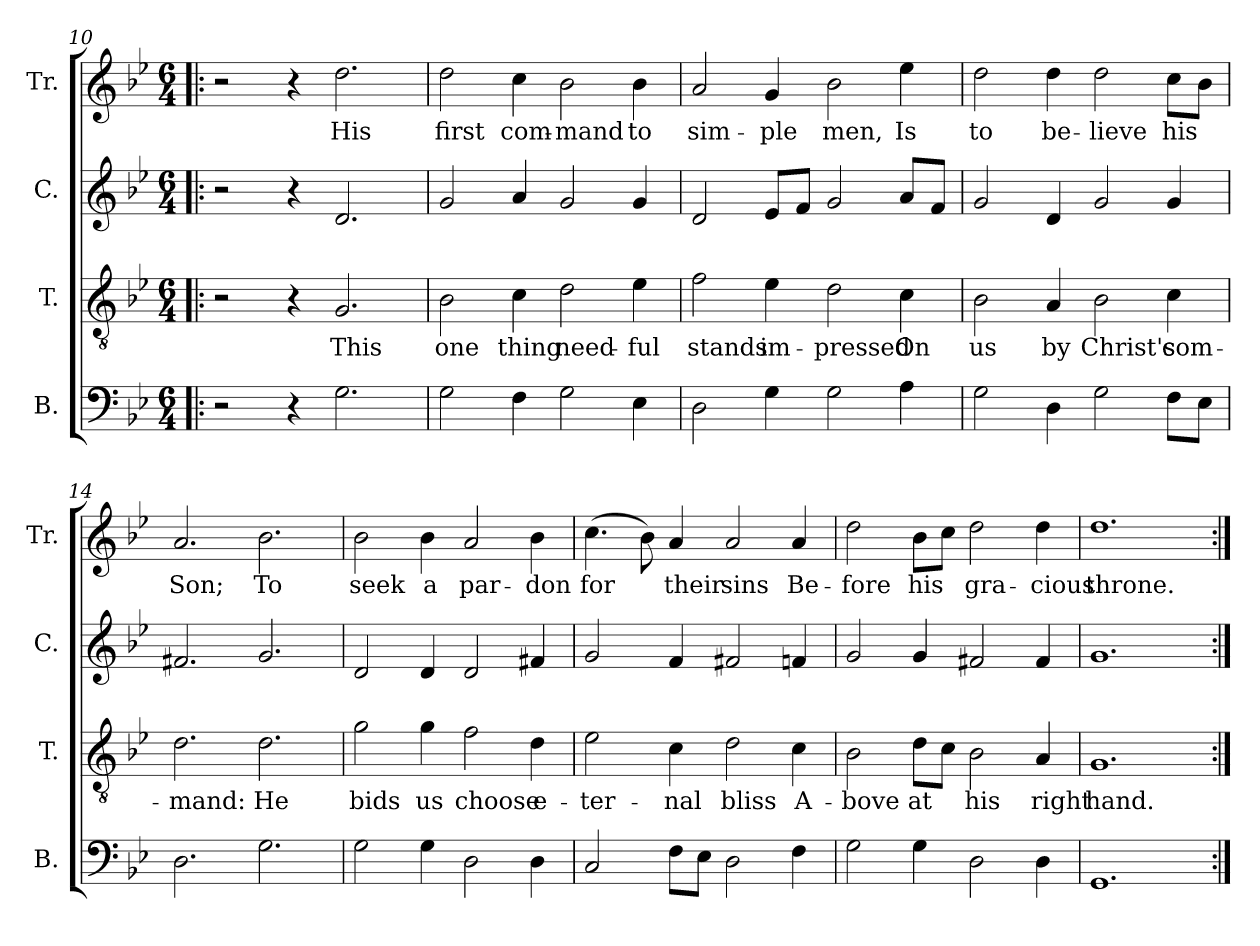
**kern	**kern	**text	**kern	**kern	**text
*part4	*part3	*part3	*part2	*part1	*part1
*staff4	*staff3	*staff3	*staff2	*staff1	*staff1
*I"B.	*I"T.	*	*I"C.	*I"Tr.	*
*I'B.	*I'T.	*	*I'C.	*I'Tr.	*
*clefF4	*clefGv2	*	*clefG2	*clefG2	*
*k[b-e-]	*k[b-e-]	*	*k[b-e-]	*k[b-e-]	*
*M6/4	*M6/4	*	*M6/4	*M6/4	*
=10!|:	=10!|:	=10!|:	=10!|:	=10!|:	=10!|:
2r	2r	.	2r	2r	.
4r	4r	.	4r	4r	.
2.G\	2.G/	This	2.d/	2.dd\	His
=11	=11	=11	=11	=11	=11
2G\	2B-\	one	2g/	2dd\	first
4F\	4c\	thing	4a/	4cc\	com-
2G\	2d\	need-	2g/	2b-\	-mand
4E-\	4e-\	-ful	4g/	4b-\	to
=12	=12	=12	=12	=12	=12
2D\	2f\	stands	2d/	2a/	sim-
4G\	4e-\	im-	8e-/L	4g/	-ple
.	.	.	8f/J	.	.
2G\	2d\	-pressed	2g/	2b-\	men,
4A\	4c\	On	8a/L	4ee-\	Is
.	.	.	8f/J	.	.
=13	=13	=13	=13	=13	=13
2G\	2B-\	us	2g/	2dd\	to
4D\	4A/	by	4d/	4dd\	be-
2G\	2B-\	Christ's	2g/	2dd\	-lieve
8F\L	4c\	com-	4g/	8cc\L	his
8E-\J	.	.	.	8b-\J	.
!!LO:LB:g=z
=14	=14	=14	=14	=14	=14
2.D\	2.d\	-mand:	2.f#X/	2.a/	Son;
2.G\	2.d\	He	2.g/	2.b-\	To
=15	=15	=15	=15	=15	=15
2G\	2g\	bids	2d/	2b-\	seek
4G\	4g\	us	4d/	4b-\	a
2D\	2f\	choose	2d/	2a/	par-
4D\	4d\	e-	4f#X/	4b-\	-don
=16	=16	=16	=16	=16	=16
2C/	2e-\	-ter-	2g/	(4.cc\	for
.	.	.	.	8b-\)	.
8F\L	4c\	-nal	4f/	4a/	their
8E-\J	.	.	.	.	.
2D\	2d\	bliss	2f#X/	2a/	sins
4F\	4c\	A-	4fn/	4a/	Be-
=17	=17	=17	=17	=17	=17
2G\	2B-\	-bove	2g/	2dd\	-fore
4G\	8d\L	at	4g/	8b-\L	his
.	8c\J	.	.	8cc\J	.
2D\	2B-\	his	2f#X/	2dd\	gra-
4D\	4A/	right	4f#/	4dd\	-cious
=18	=18	=18	=18	=18	=18
1.GG	1.G	hand.	1.g	1.dd	throne.
=:|!	=:|!	=:|!	=:|!	=:|!	=:|!
*-	*-	*-	*-	*-	*-
